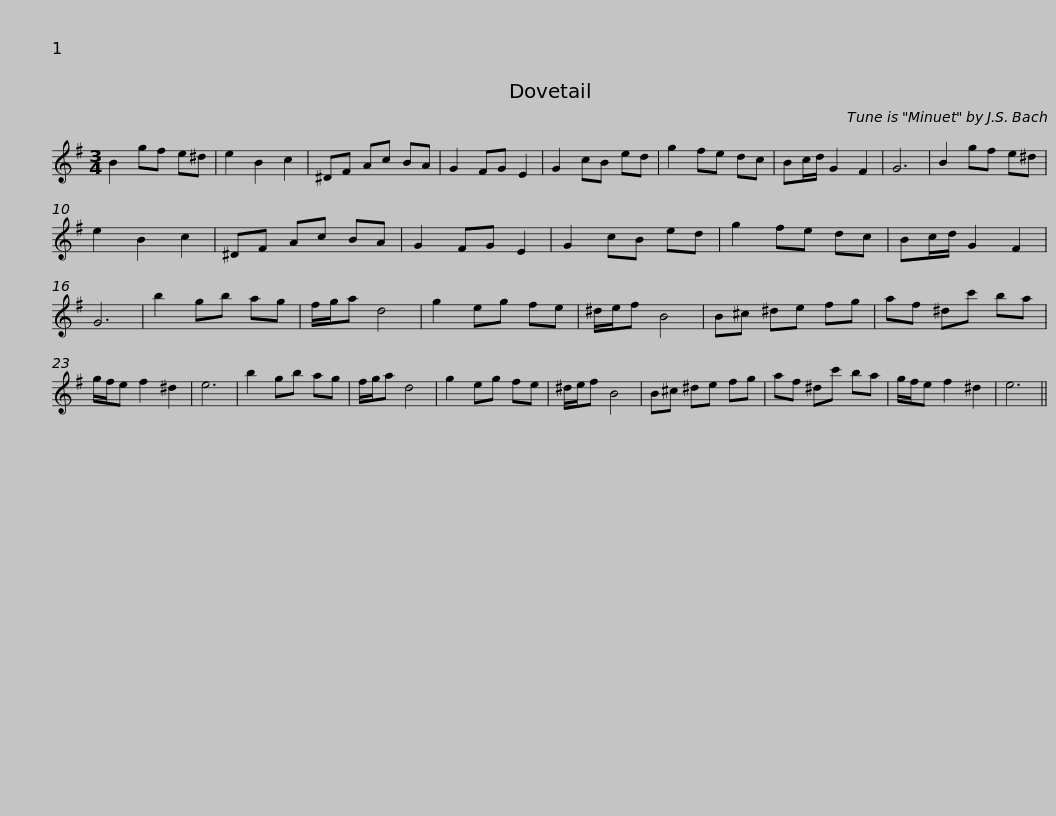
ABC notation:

X:1
L:1/8
M:3/4
I:linebreak $
K:Emin
V:1 treble
V:1
 B2 gf e^d | e2 B2 c2 | ^DF Ac BA | G2 FG E2 | G2 cB ed | %5
 g2 fe dc | Bc/d/ G2 F2 | G6 | B2 gf e^d |$ e2 B2 c2 | %10
 ^DF Ac BA | G2 FG E2 | G2 cB ed | g2 fe dc | Bc/d/ G2 F2 | %15
 G6 | b2 gb ag | f/g/a d4 |$ g2 eg fe | ^d/e/f B4 | %20
 B^c ^de fg | af ^dc' ba | g/f/e f2 ^d2 | e6 | b2 gb ag | %25
 f/g/a d4 |$ g2 eg fe | ^d/e/f B4 | B^c ^de fg | af ^dc' ba | %30
 g/f/e f2 ^d2 | e6 || %32
